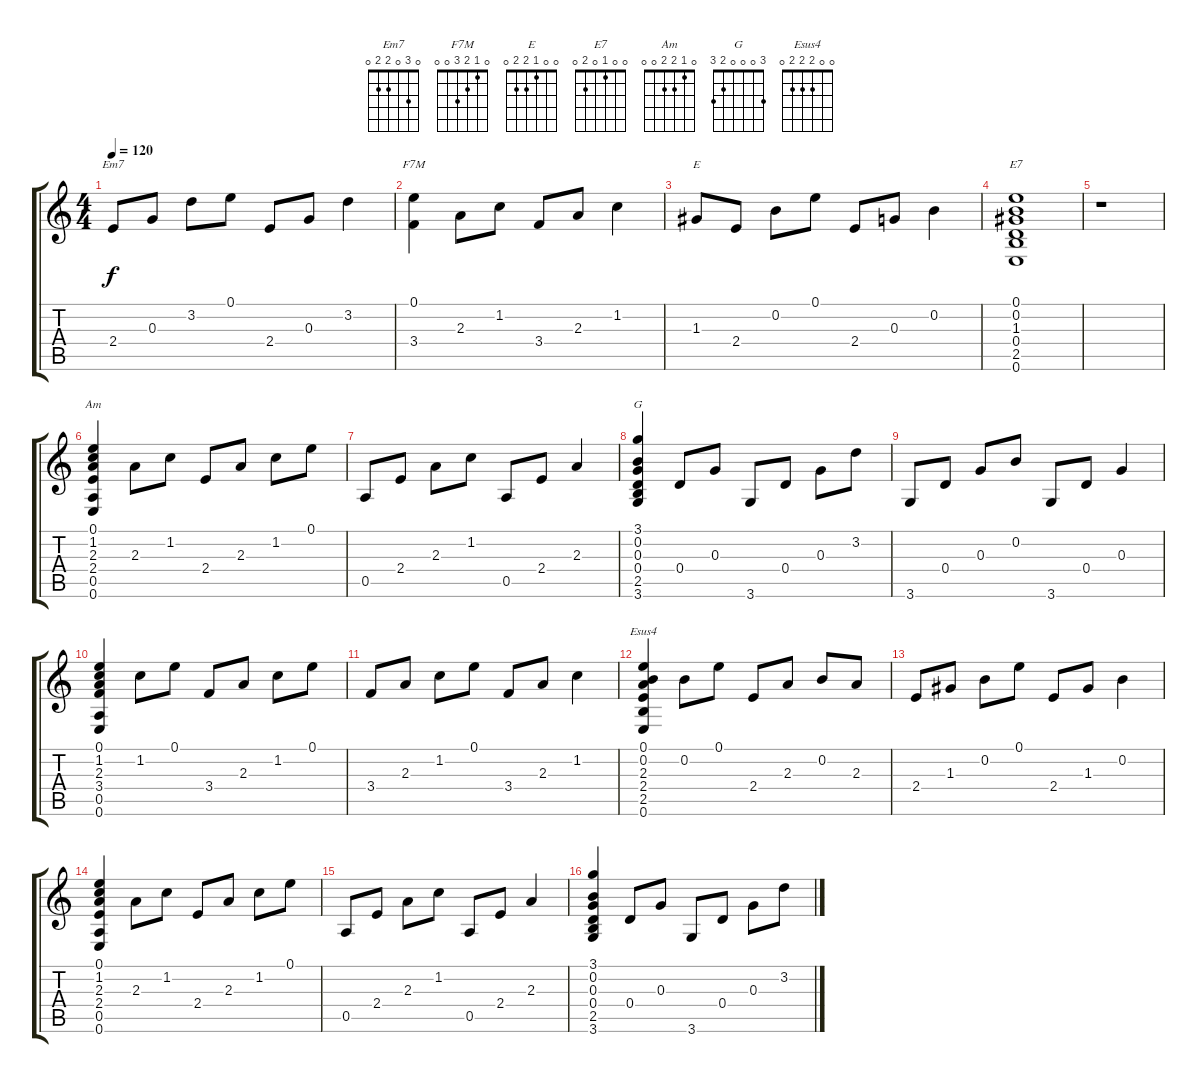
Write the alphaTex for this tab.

\track "" {instrument electricguitarclean}
\staff {score tabs}
\tuning (E4 B3 G3 D3 A2 E2) {hide}
\chord ("Em7" 0 3 0 2 2 0)
\chord ("F7M" 0 1 2 3 0 0)
\chord ("E" 0 0 1 2 2 0)
\chord ("E7" 0 0 1 0 2 0)
\chord ("Am" 0 1 2 2 0 0)
\chord ("G" 3 0 0 0 2 3)
\chord ("Esus4" 0 0 2 2 2 0)
\ts (4 4)
\tempo 120
\clef g2
\ks c
2.4.8{ch "Em7" dy f} 0.3.8 3.2.8 0.1.8 2.4.8 0.3.8 3.2.4 |
(0.1 3.4).4{ch "F7M"} 2.3.8 1.2.8 3.4.8 2.3.8 1.2.4 |
1.3.8{ch "E"} 2.4.8 0.2.8 0.1.8 2.4.8 0.3.8 0.2.4 |
(0.1 0.2 1.3 0.4 2.5 0.6).1{ch "E7"} |
r.1 |
(0.1 1.2 2.3 2.4 0.5 0.6).4{ch "Am"} 2.3.8 1.2.8 2.4.8 2.3.8 1.2.8 0.1.8 |
0.5.8 2.4.8 2.3.8 1.2.8 0.5.8 2.4.8 2.3.4 |
(3.1 0.2 0.3 0.4 2.5 3.6).4{ch "G"} 0.4.8 0.3.8 3.6.8 0.4.8 0.3.8 3.2.8 |
3.6.8 0.4.8 0.3.8 0.2.8 3.6.8 0.4.8 0.3.4 |
(0.1 1.2 2.3 3.4 0.5 0.6).4 1.2.8 0.1.8 3.4.8 2.3.8 1.2.8 0.1.8 |
3.4.8 2.3.8 1.2.8 0.1.8 3.4.8 2.3.8 1.2.4 |
(0.1 0.2 2.3 2.4 2.5 0.6).4{ch "Esus4"} 0.2.8 0.1.8 2.4.8 2.3.8 0.2.8 2.3.8 |
2.4.8 1.3.8 0.2.8 0.1.8 2.4.8 1.3.8 0.2.4 |
(0.1 1.2 2.3 2.4 0.5 0.6).4 2.3.8 1.2.8 2.4.8 2.3.8 1.2.8 0.1.8 |
0.5.8 2.4.8 2.3.8 1.2.8 0.5.8 2.4.8 2.3.4 |
(3.1 0.2 0.3 0.4 2.5 3.6).4 0.4.8 0.3.8 3.6.8 0.4.8 0.3.8 3.2.8
